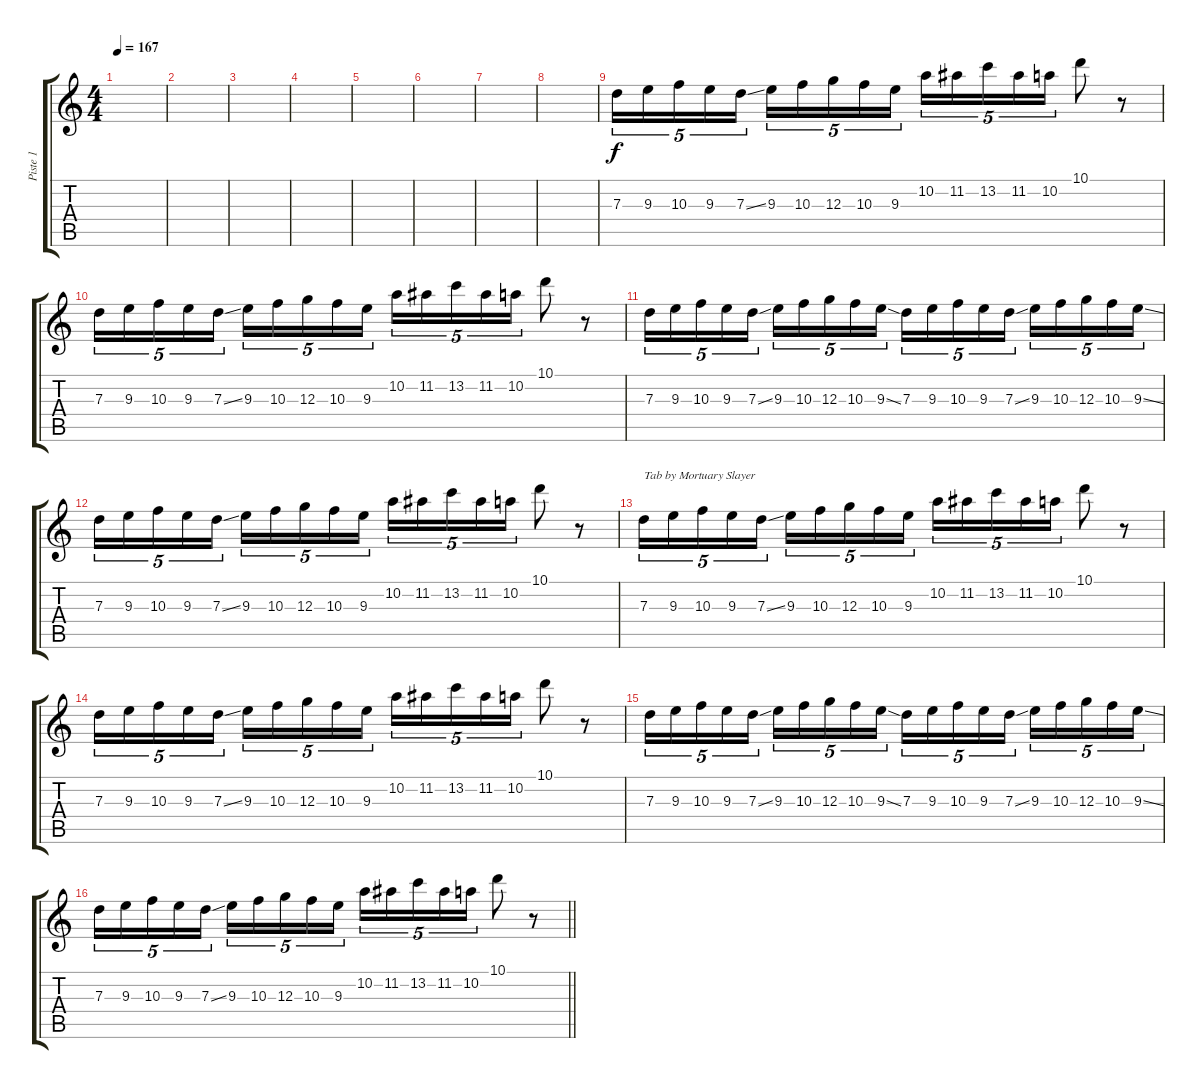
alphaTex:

\track ("Piste 1" "Piste 1") {instrument distortionguitar}
\staff {score tabs}
\tuning (E4 B3 G3 D3 A2 D2) {hide}
\ts (4 4)
\tempo 167
\clef g2
\ks c
|
|
|
|
|
|
|
|
7.3.16{tu (5 4) volume 16 balance 8} 9.3.16{tu (5 4)} 10.3.16{tu (5 4)} 9.3.16{tu (5 4)} 7.3{ss}.16{tu (5 4)} 9.3.16{tu (5 4)} 10.3.16{tu (5 4)} 12.3.16{tu (5 4)} 10.3.16{tu (5 4)} 9.3.16{tu (5 4)} 10.2.16{tu (5 4)} 11.2.16{tu (5 4)} 13.2.16{tu (5 4)} 11.2.16{tu (5 4)} 10.2.16{tu (5 4)} 10.1.8 r.8 |
7.3.16{tu (5 4)} 9.3.16{tu (5 4)} 10.3.16{tu (5 4)} 9.3.16{tu (5 4)} 7.3{ss}.16{tu (5 4)} 9.3.16{tu (5 4)} 10.3.16{tu (5 4)} 12.3.16{tu (5 4)} 10.3.16{tu (5 4)} 9.3.16{tu (5 4)} 10.2.16{tu (5 4)} 11.2.16{tu (5 4)} 13.2.16{tu (5 4)} 11.2.16{tu (5 4)} 10.2.16{tu (5 4)} 10.1.8 r.8 |
7.3.16{tu (5 4)} 9.3.16{tu (5 4)} 10.3.16{tu (5 4)} 9.3.16{tu (5 4)} 7.3{ss}.16{tu (5 4)} 9.3.16{tu (5 4)} 10.3.16{tu (5 4)} 12.3.16{tu (5 4)} 10.3.16{tu (5 4)} 9.3{ss}.16{tu (5 4)} 7.3.16{tu (5 4)} 9.3.16{tu (5 4)} 10.3.16{tu (5 4)} 9.3.16{tu (5 4)} 7.3{ss}.16{tu (5 4)} 9.3.16{tu (5 4)} 10.3.16{tu (5 4)} 12.3.16{tu (5 4)} 10.3.16{tu (5 4)} 9.3{ss}.16{tu (5 4)} |
7.3.16{tu (5 4)} 9.3.16{tu (5 4)} 10.3.16{tu (5 4)} 9.3.16{tu (5 4)} 7.3{ss}.16{tu (5 4)} 9.3.16{tu (5 4)} 10.3.16{tu (5 4)} 12.3.16{tu (5 4)} 10.3.16{tu (5 4)} 9.3.16{tu (5 4)} 10.2.16{tu (5 4)} 11.2.16{tu (5 4)} 13.2.16{tu (5 4)} 11.2.16{tu (5 4)} 10.2.16{tu (5 4)} 10.1.8 r.8 |
7.3.16{tu (5 4) txt "Tab by Mortuary Slayer"} 9.3.16{tu (5 4)} 10.3.16{tu (5 4)} 9.3.16{tu (5 4)} 7.3{ss}.16{tu (5 4)} 9.3.16{tu (5 4)} 10.3.16{tu (5 4)} 12.3.16{tu (5 4)} 10.3.16{tu (5 4)} 9.3.16{tu (5 4)} 10.2.16{tu (5 4)} 11.2.16{tu (5 4)} 13.2.16{tu (5 4)} 11.2.16{tu (5 4)} 10.2.16{tu (5 4)} 10.1.8 r.8 |
7.3.16{tu (5 4) txt ""} 9.3.16{tu (5 4)} 10.3.16{tu (5 4)} 9.3.16{tu (5 4)} 7.3{ss}.16{tu (5 4)} 9.3.16{tu (5 4)} 10.3.16{tu (5 4)} 12.3.16{tu (5 4)} 10.3.16{tu (5 4)} 9.3.16{tu (5 4)} 10.2.16{tu (5 4)} 11.2.16{tu (5 4)} 13.2.16{tu (5 4)} 11.2.16{tu (5 4)} 10.2.16{tu (5 4)} 10.1.8 r.8 |
7.3.16{tu (5 4)} 9.3.16{tu (5 4)} 10.3.16{tu (5 4)} 9.3.16{tu (5 4)} 7.3{ss}.16{tu (5 4)} 9.3.16{tu (5 4)} 10.3.16{tu (5 4)} 12.3.16{tu (5 4)} 10.3.16{tu (5 4)} 9.3{ss}.16{tu (5 4)} 7.3.16{tu (5 4)} 9.3.16{tu (5 4)} 10.3.16{tu (5 4)} 9.3.16{tu (5 4)} 7.3{ss}.16{tu (5 4)} 9.3.16{tu (5 4)} 10.3.16{tu (5 4)} 12.3.16{tu (5 4)} 10.3.16{tu (5 4)} 9.3{ss}.16{tu (5 4)} |
\barLineRight lightlight
7.3.16{tu (5 4)} 9.3.16{tu (5 4)} 10.3.16{tu (5 4)} 9.3.16{tu (5 4)} 7.3{ss}.16{tu (5 4)} 9.3.16{tu (5 4)} 10.3.16{tu (5 4)} 12.3.16{tu (5 4)} 10.3.16{tu (5 4)} 9.3.16{tu (5 4)} 10.2.16{tu (5 4)} 11.2.16{tu (5 4)} 13.2.16{tu (5 4)} 11.2.16{tu (5 4)} 10.2.16{tu (5 4)} 10.1.8 r.8
